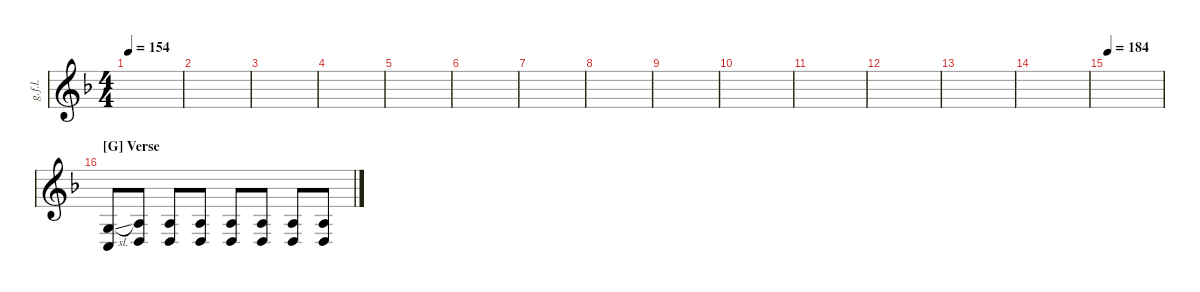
\defaultSystemsLayout 4
\hideDynamics
\bracketExtendMode nobrackets
\otherSystemsTrackNameOrientation horizontal
\track ("Guitar Folder L" "g.f.l.") {instrument distortionguitar}
\staff {score}
\tuning (D4 A3 F3 C3 G2 C2)
\ts (4 4)
\tempo 154
\clef g2
\ks dminor
|
|
|
|
|
|
|
|
|
|
|
|
|
|
\tempo 184
|
\section ("G" "Verse")
(0.6{acc forcenatural} 0.5{sl acc forcenatural}).8{beam Up} (2.6{acc forcenatural} 2.5{acc forcenatural}).8{beam Up} (2.6{acc forcenatural} 2.5{acc forcenatural}).8{beam Up} (2.6{acc forcenatural} 2.5{acc forcenatural}).8{beam Up} (2.6{acc forcenatural} 2.5{acc forcenatural}).8{beam Up} (2.6{acc forcenatural} 2.5{acc forcenatural}).8{beam Up} (2.6{acc forcenatural} 2.5{acc forcenatural}).8{beam Up} (2.6{sl acc forcenatural} 2.5{sl acc forcenatural}).8{beam Up}
